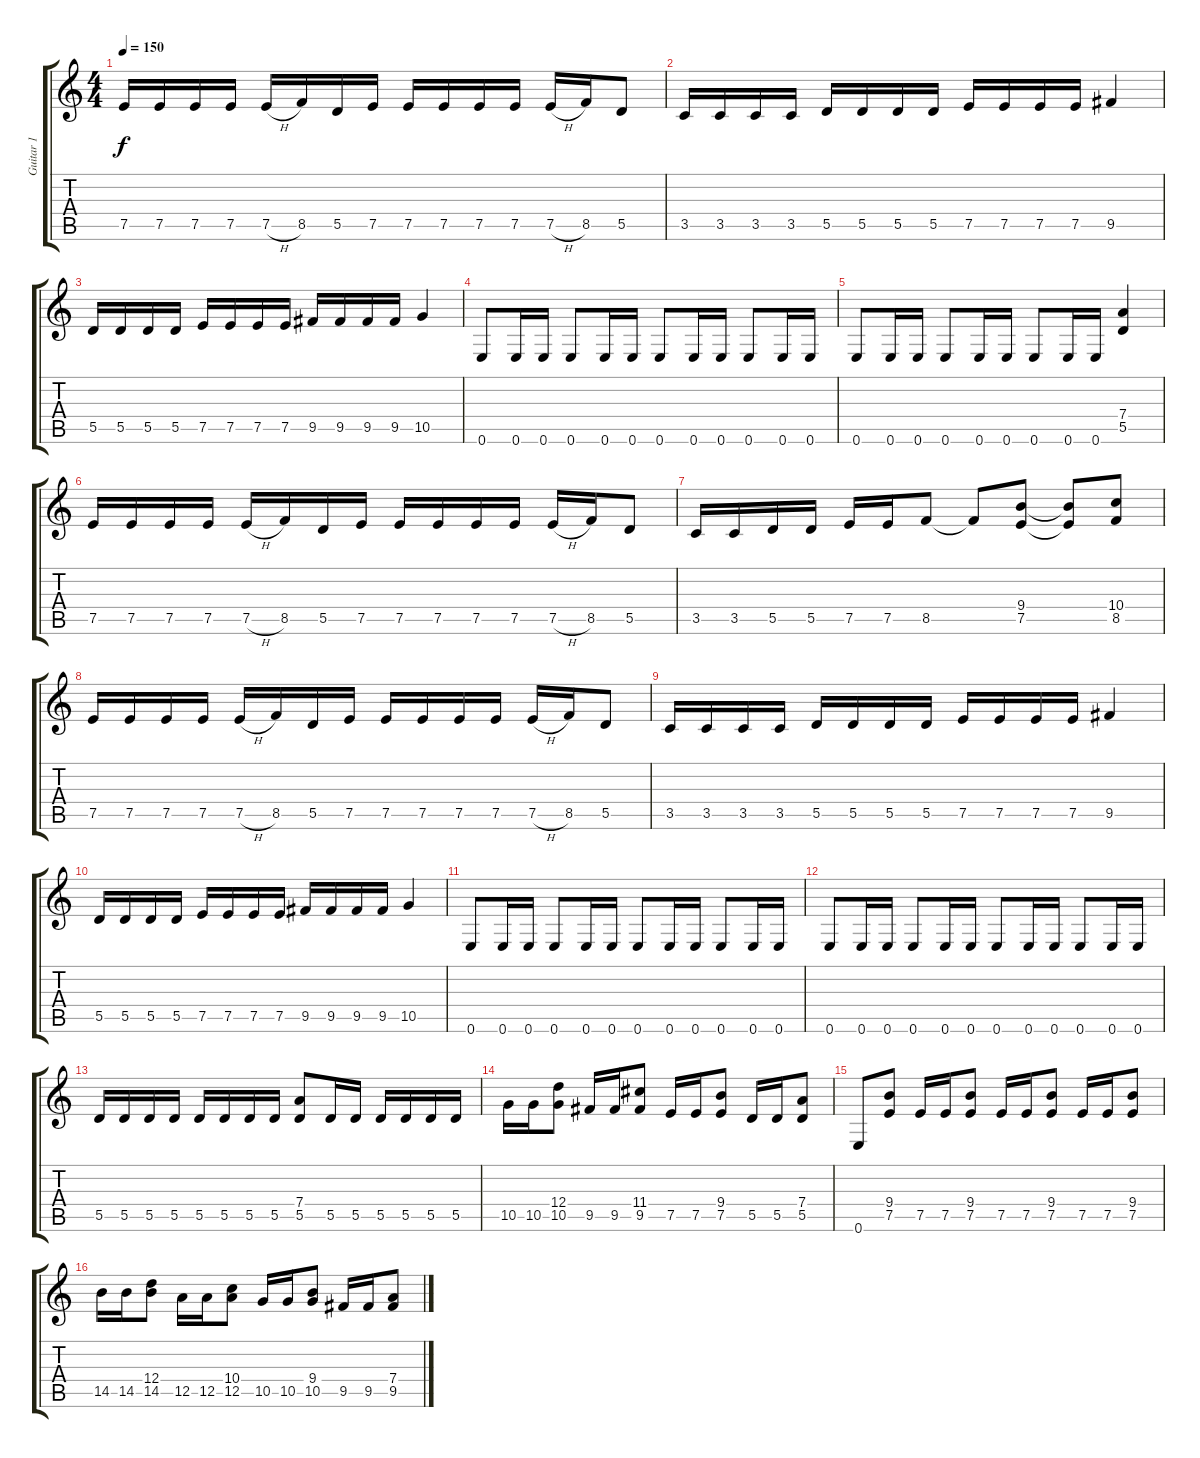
\track ("Guitar 1" "Guitar 1") {instrument overdrivenguitar}
\staff {score tabs}
\tuning (E4 B3 G3 D3 A2 E2) {hide}
\ts (4 4)
\tempo 150
\clef g2
\ks c
7.5.16{dy f} 7.5.16 7.5.16 7.5.16 7.5{h}.16 8.5.16 5.5.16 7.5.16 7.5.16 7.5.16 7.5.16 7.5.16 7.5{h}.16 8.5.16 5.5.8 |
3.5.16 3.5.16 3.5.16 3.5.16 5.5.16 5.5.16 5.5.16 5.5.16 7.5.16 7.5.16 7.5.16 7.5.16 9.5.4 |
5.5.16 5.5.16 5.5.16 5.5.16 7.5.16 7.5.16 7.5.16 7.5.16 9.5.16 9.5.16 9.5.16 9.5.16 10.5.4 |
0.6.8 0.6.16 0.6.16 0.6.8 0.6.16 0.6.16 0.6.8 0.6.16 0.6.16 0.6.8 0.6.16 0.6.16 |
0.6.8 0.6.16 0.6.16 0.6.8 0.6.16 0.6.16 0.6.8 0.6.16 0.6.16 (7.4 5.5).4 |
7.5.16 7.5.16 7.5.16 7.5.16 7.5{h}.16 8.5.16 5.5.16 7.5.16 7.5.16 7.5.16 7.5.16 7.5.16 7.5{h}.16 8.5.16 5.5.8 |
3.5.16 3.5.16 5.5.16 5.5.16 7.5.16 7.5.16 8.5.8 8.5{t}.8 (9.4 7.5).8 (9.4{t} 7.5{t}).8 (10.4 8.5).8 |
7.5.16 7.5.16 7.5.16 7.5.16 7.5{h}.16 8.5.16 5.5.16 7.5.16 7.5.16 7.5.16 7.5.16 7.5.16 7.5{h}.16 8.5.16 5.5.8 |
3.5.16 3.5.16 3.5.16 3.5.16 5.5.16 5.5.16 5.5.16 5.5.16 7.5.16 7.5.16 7.5.16 7.5.16 9.5.4 |
5.5.16 5.5.16 5.5.16 5.5.16 7.5.16 7.5.16 7.5.16 7.5.16 9.5.16 9.5.16 9.5.16 9.5.16 10.5.4 |
0.6.8 0.6.16 0.6.16 0.6.8 0.6.16 0.6.16 0.6.8 0.6.16 0.6.16 0.6.8 0.6.16 0.6.16 |
0.6.8 0.6.16 0.6.16 0.6.8 0.6.16 0.6.16 0.6.8 0.6.16 0.6.16 0.6.8 0.6.16 0.6.16 |
5.5.16 5.5.16 5.5.16 5.5.16 5.5.16 5.5.16 5.5.16 5.5.16 (7.4 5.5).8 5.5.16 5.5.16 5.5.16 5.5.16 5.5.16 5.5.16 |
10.5.16 10.5.16 (12.4 10.5).8 9.5.16 9.5.16 (11.4 9.5).8 7.5.16 7.5.16 (9.4 7.5).8 5.5.16 5.5.16 (7.4 5.5).8 |
0.6.8 (9.4 7.5).8 7.5.16 7.5.16 (9.4 7.5).8 7.5.16 7.5.16 (9.4 7.5).8 7.5.16 7.5.16 (9.4 7.5).8 |
14.5.16 14.5.16 (12.4 14.5).8 12.5.16 12.5.16 (10.4 12.5).8 10.5.16 10.5.16 (9.4 10.5).8 9.5.16 9.5.16 (7.4 9.5).8
